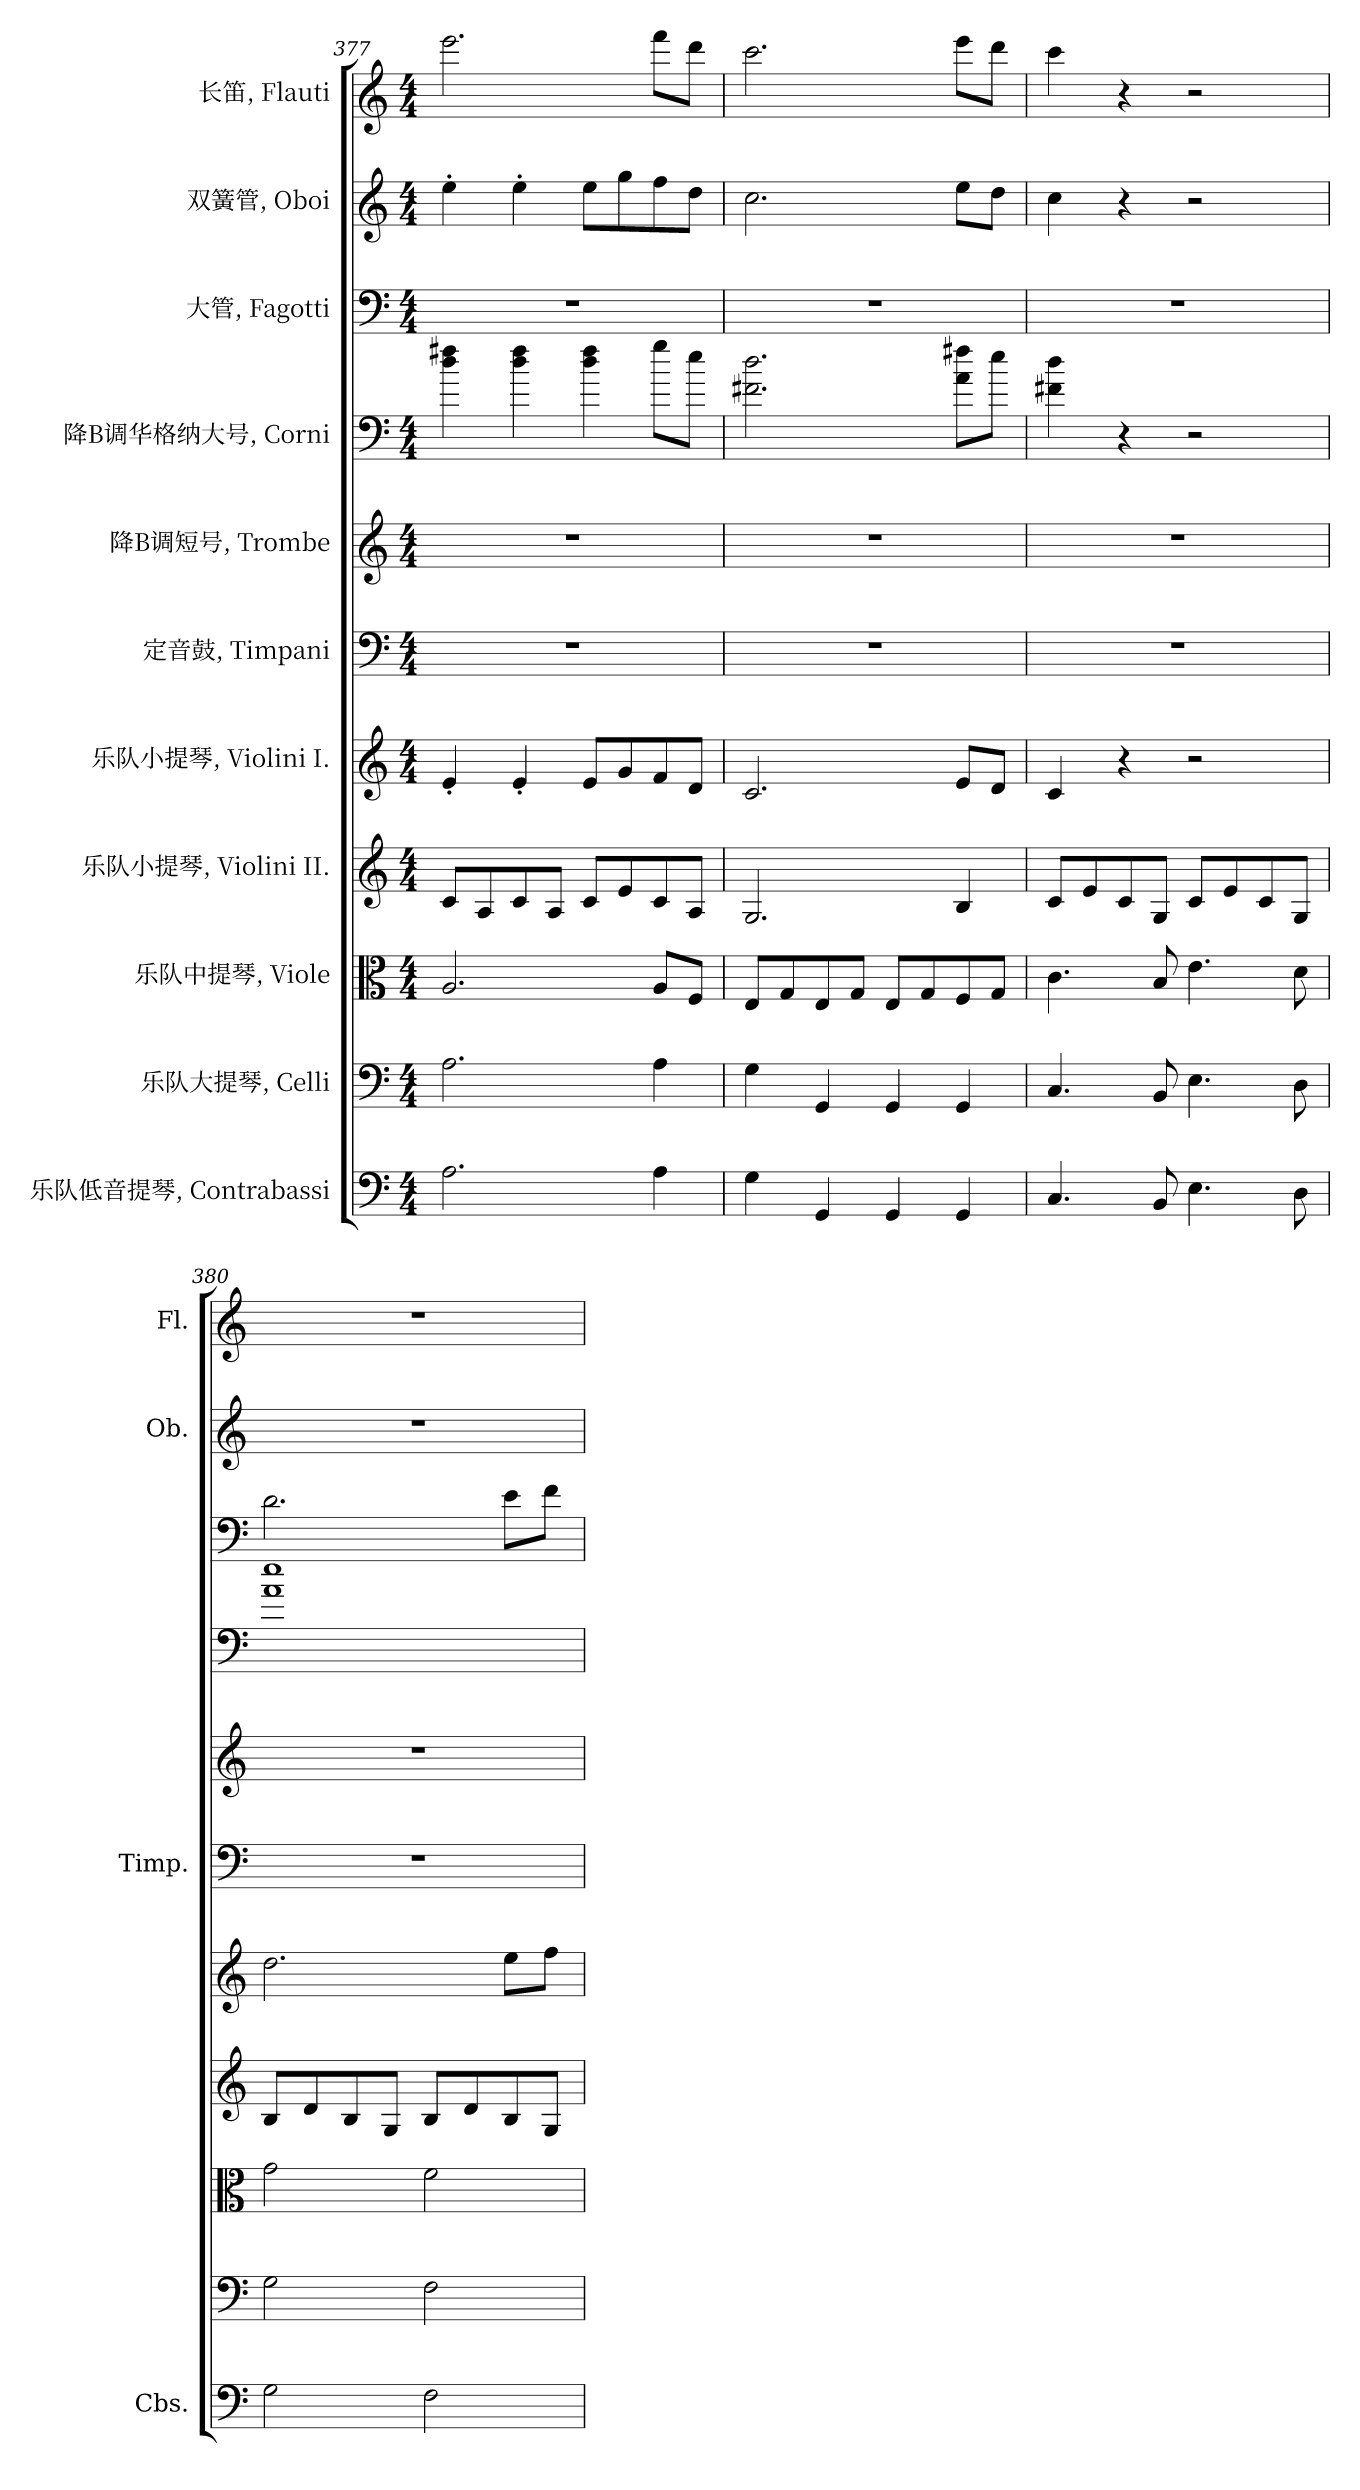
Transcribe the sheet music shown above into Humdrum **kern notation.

**kern	**kern	**kern	**kern	**kern	**kern	**kern	**kern	**kern	**kern	**kern
*part11	*part10	*part9	*part8	*part7	*part6	*part5	*part4	*part3	*part2	*part1
*staff11	*staff10	*staff9	*staff8	*staff7	*staff6	*staff5	*staff4	*staff3	*staff2	*staff1
*I"乐队低音提琴, Contrabassi	*I"乐队大提琴, Celli	*I"乐队中提琴, Viole	*I"乐队小提琴, Violini II.	*I"乐队小提琴, Violini I.	*I"定音鼓, Timpani	*I"降B调短号, Trombe	*I"降B调华格纳大号, Corni	*I"大管, Fagotti	*I"双簧管, Oboi	*I"长笛, Flauti
*I'Cbs.	*	*	*	*	*I'Timp.	*	*	*	*I'Ob.	*I'Fl.
*clefF4	*clefF4	*clefC3	*clefG2	*clefG2	*clefF4	*clefG2	*clefF4	*clefF4	*clefG2	*clefG2
*ITrd7c12	*	*	*	*	*	*ITrd1c2	*ITrd1c2	*	*	*
*k[]	*k[]	*k[]	*k[]	*k[]	*k[]	*k[b-e-]	*k[b-e-]	*k[]	*k[]	*k[]
*M4/4	*M4/4	*M4/4	*M4/4	*M4/4	*M4/4	*M4/4	*M4/4	*M4/4	*M4/4	*M4/4
=377	=377	=377	=377	=377	=377	=377	=377	=377	=377	=377
2.AA\	2.A\	2.A/	8c/L	4e'/	1r	1r	4cc\ 4een\	1r	4ee'\	2.eee\
.	.	.	8A/	.	.	.	.	.	.	.
.	.	.	8c/	4e'/	.	.	4cc\ 4ee\	.	4ee'\	.
.	.	.	8A/J	.	.	.	.	.	.	.
.	.	.	8c/L	8e/L	.	.	4cc\ 4ee\	.	8ee\L	.
.	.	.	8e/	8g/	.	.	.	.	8gg\	.
4AA\	4A\	8A/L	8c/	8f/	.	.	8ff\L	.	8ff\	8fff\L
.	.	8F/J	8A/J	8d/J	.	.	8dd\J	.	8dd\J	8ddd\J
!!LO:PB:g=z
=378	=378	=378	=378	=378	=378	=378	=378	=378	=378	=378
4GG\	4G\	8E/L	2.G/	2.c/	1r	1r	2.en\ 2.cc\	1r	2.cc\	2.ccc\
.	.	8G/	.	.	.	.	.	.	.	.
4GGG/	4GG/	8E/	.	.	.	.	.	.	.	.
.	.	8G/J	.	.	.	.	.	.	.	.
4GGG/	4GG/	8E/L	.	.	.	.	.	.	.	.
.	.	8G/	.	.	.	.	.	.	.	.
4GGG/	4GG/	8F/	4B/	8e/L	.	.	8g\ 8een\L	.	8ee\L	8eee\L
.	.	8G/J	.	8d/J	.	.	8dd\J	.	8dd\J	8ddd\J
=379	=379	=379	=379	=379	=379	=379	=379	=379	=379	=379
4.CC/	4.C/	4.c\	8c/L	4c/	1r	1r	4en\ 4cc\	1r	4cc\	4ccc\
.	.	.	8e/	.	.	.	.	.	.	.
.	.	.	8c/	4r	.	.	4r	.	4r	4r
8BBB/	8BB/	8B/	8G/J	.	.	.	.	.	.	.
4.EE\	4.E\	4.e\	8c/L	2r	.	.	2r	.	2r	2r
.	.	.	8e/	.	.	.	.	.	.	.
.	.	.	8c/	.	.	.	.	.	.	.
8DD\	8D\	8d\	8G/J	.	.	.	.	.	.	.
=380	=380	=380	=380	=380	=380	=380	=380	=380	=380	=380
2GG\	2G\	2g\	8B/L	2.dd\	1r	1r	1g 1dd	2.d\	1r	1r
.	.	.	8d/	.	.	.	.	.	.	.
.	.	.	8B/	.	.	.	.	.	.	.
.	.	.	8G/J	.	.	.	.	.	.	.
2FF\	2F\	2f\	8B/L	.	.	.	.	.	.	.
.	.	.	8d/	.	.	.	.	.	.	.
.	.	.	8B/	8ee\L	.	.	.	8e\L	.	.
.	.	.	8G/J	8ff\J	.	.	.	8f\J	.	.
=	=	=	=	=	=	=	=	=	=	=
*-	*-	*-	*-	*-	*-	*-	*-	*-	*-	*-
